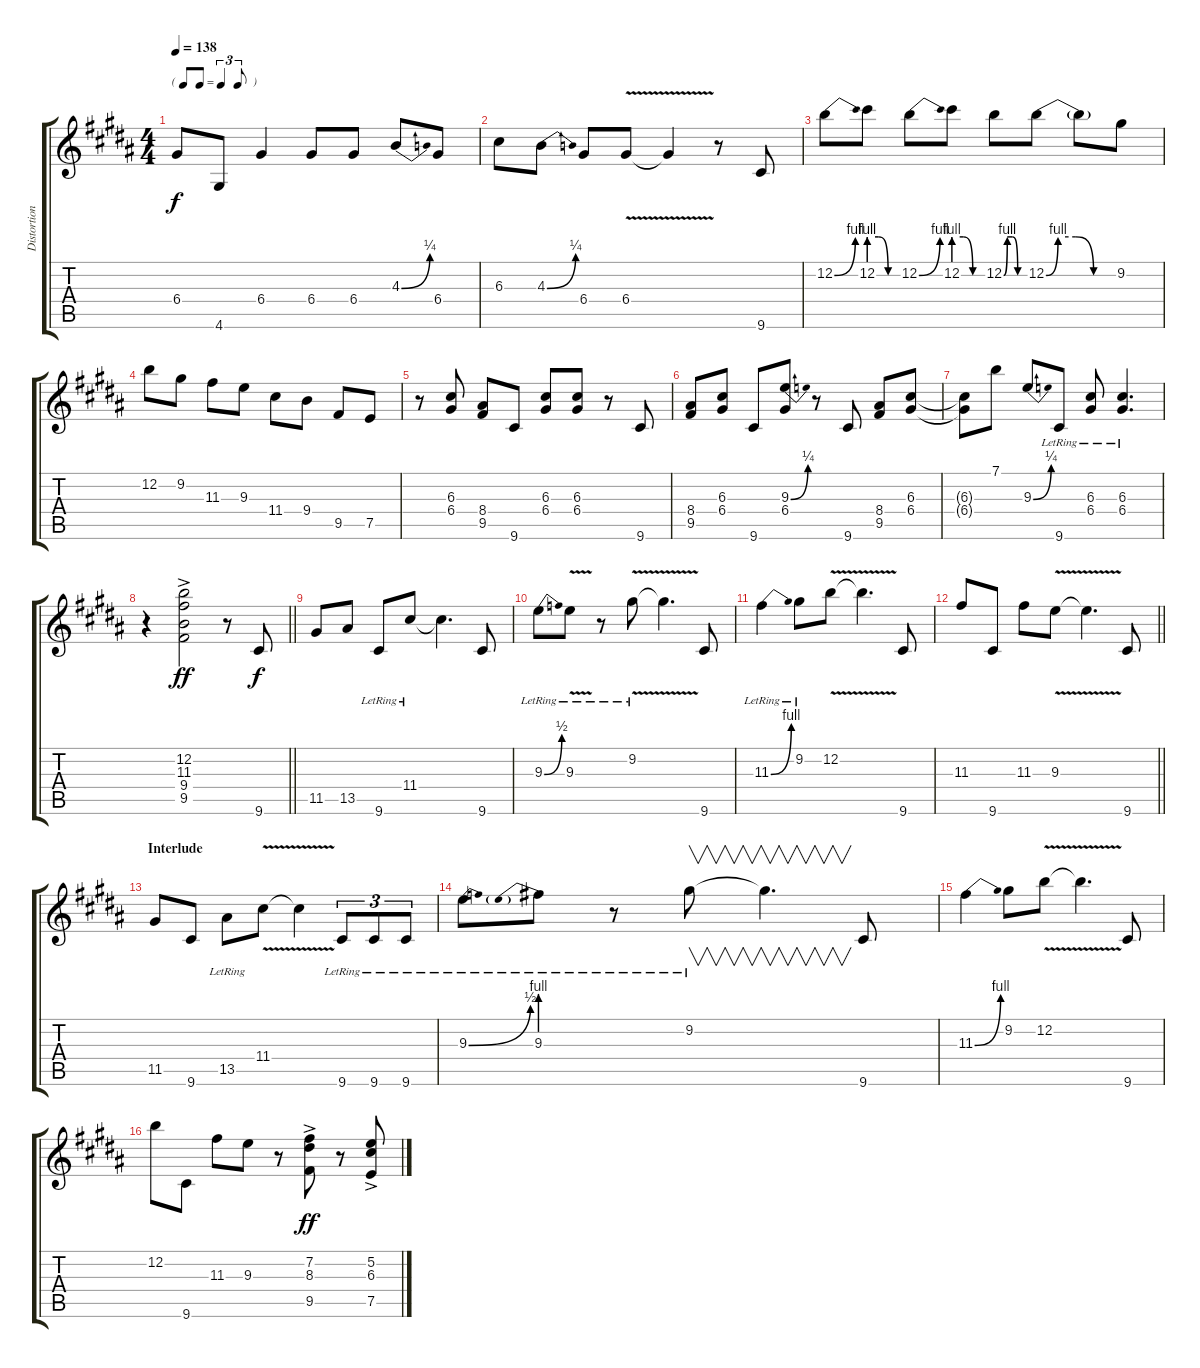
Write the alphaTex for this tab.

\track ("Distortion" "Distortion") {instrument overdrivenguitar}
\staff {score tabs}
\tuning (E4 B3 G3 D3 A2 E2) {hide}
\ts (4 4)
\tf triplet8th
\tempo 138
\clef g2
\ks b
6.4.8{dy f} 4.6.8 6.4.4 6.4.8 6.4.8 4.3{be (bend 0 0 60 1)}.8 6.4.8 |
\ks g#minor
6.3.8 4.3{be (bend 0 0 60 1)}.8 6.4.8 6.4{v}.8 6.4{v t}.4 r.8 9.6.8 |
12.2{be (bend 0 0 60 4)}.8 12.2{be (custom 0 4 20 4 40 0 60 0)}.8 12.2{be (bend 0 0 60 4)}.8 12.2{be (custom 0 4 20 4 40 0 60 0)}.8 12.2{be (custom 0 0 10 4 25 4 40 0 60 0)}.8 12.2{be (custom 0 0 10 4 25 4 40 0 60 0)}.8 12.2{t}.8 9.2.8 |
\ks b
12.2.8 9.2.8 11.3.8 9.3.8 11.4.8 9.4.8 9.5.8 7.5.8 |
\ks g#minor
r.8 (6.3 6.4).8 (8.4 9.5).8 9.6.8 (6.3 6.4).8 (6.3 6.4).8 r.8 9.6.8 |
(8.4 9.5).8 (6.3 6.4).8 9.6.8 (9.3{be (bend 0 0 60 1)} 6.4).8 r.8 9.6.8 (8.4 9.5).8 (6.3 6.4).8 |
(6.3{t} 6.4{t}).8 7.1.8 9.3{be (bend 0 0 60 1)}.8 9.6{lr}.8 (6.3{lr} 6.4{lr}).8 (6.3{lr} 6.4{lr}).4{d} |
\barLineRight lightlight
\ks b
r.4 (12.2{ac} 11.3{ac} 9.4{ac} 9.5{ac}).2{dy ff} r.8 9.6.8{dy f} |
\ks g#minor
11.5.8 13.5.8 9.6{lr}.8 11.4{lr}.8 11.4{t}.4{d} 9.6.8 |
9.3{be (bend 0 0 60 2) lr}.8 9.3{v lr}.8 r.8 9.2{v lr}.8 9.2{v t}.4{d} 9.6.8 |
11.3{be (bend 0 0 60 4) lr}.4 9.2{lr}.8 12.2{v}.8 12.2{v t}.4{d} 9.6.8 |
\barLineRight lightlight
\ks b
11.3.8 9.6.8 11.3.8 9.3{v}.8 9.3{t}.4{d} 9.6.8 |
\section ("" "Interlude")
\ks g#minor
11.5.8 9.6.8 13.5{lr}.8 11.4{v}.8 11.4{v t}.4 9.6{lr}.8{tu (3 2)} 9.6{lr}.8{tu (3 2)} 9.6{lr}.8{tu (3 2)} |
9.3{be (bend 0 0 60 2) lr}.8 9.3{be (prebend 0 4 60 4) lr}.8 r.8 9.2{lr}.8{v} 9.2{t}.4{v d} 9.6.8 |
11.3{be (bend 0 0 60 4)}.4 9.2.8 12.2{v}.8 12.2{v t}.4{d} 9.6.8 |
\ks b
12.2.8 9.6.8 11.3.8 9.3.8 r.8 (7.2{ac} 8.3{ac} 9.5{ac}).8{dy ff} r.8 (5.2{ac} 6.3{ac} 7.5{ac}).8
